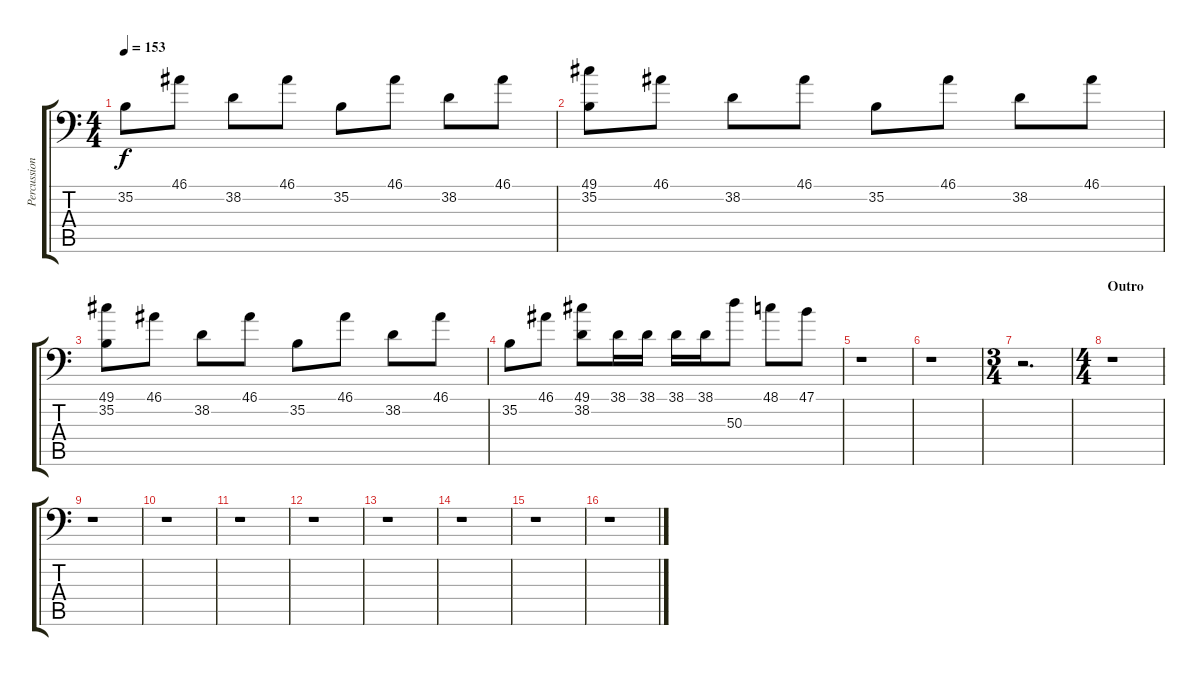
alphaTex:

\track ("Percussion" "Percussion") {instrument acousticgrandpiano}
\staff {score tabs}
\tuning (C-1 C-1 C-1 C-1 C-1 C-1) {hide}
\ts (4 4)
\tempo 153
\clef f4
\ks c
35.2.8{dy f} 46.1.8 38.2.8 46.1.8 35.2.8 46.1.8 38.2.8 46.1.8 |
(49.1 35.2).8 46.1.8 38.2.8 46.1.8 35.2.8 46.1.8 38.2.8 46.1.8 |
(49.1 35.2).8 46.1.8 38.2.8 46.1.8 35.2.8 46.1.8 38.2.8 46.1.8 |
35.2.8 46.1.8 (49.1 38.2).8 38.1.16 38.1.16 38.1.16 38.1.16 50.3.8 48.1.8 47.1.8 |
r.1 |
r.1 |
\ts (3 4)
r.2{d} |
\ts (4 4)
\section ("" "Outro")
r.1 |
r.1 |
r.1 |
r.1 |
r.1 |
r.1 |
r.1 |
r.1 |
r.1
